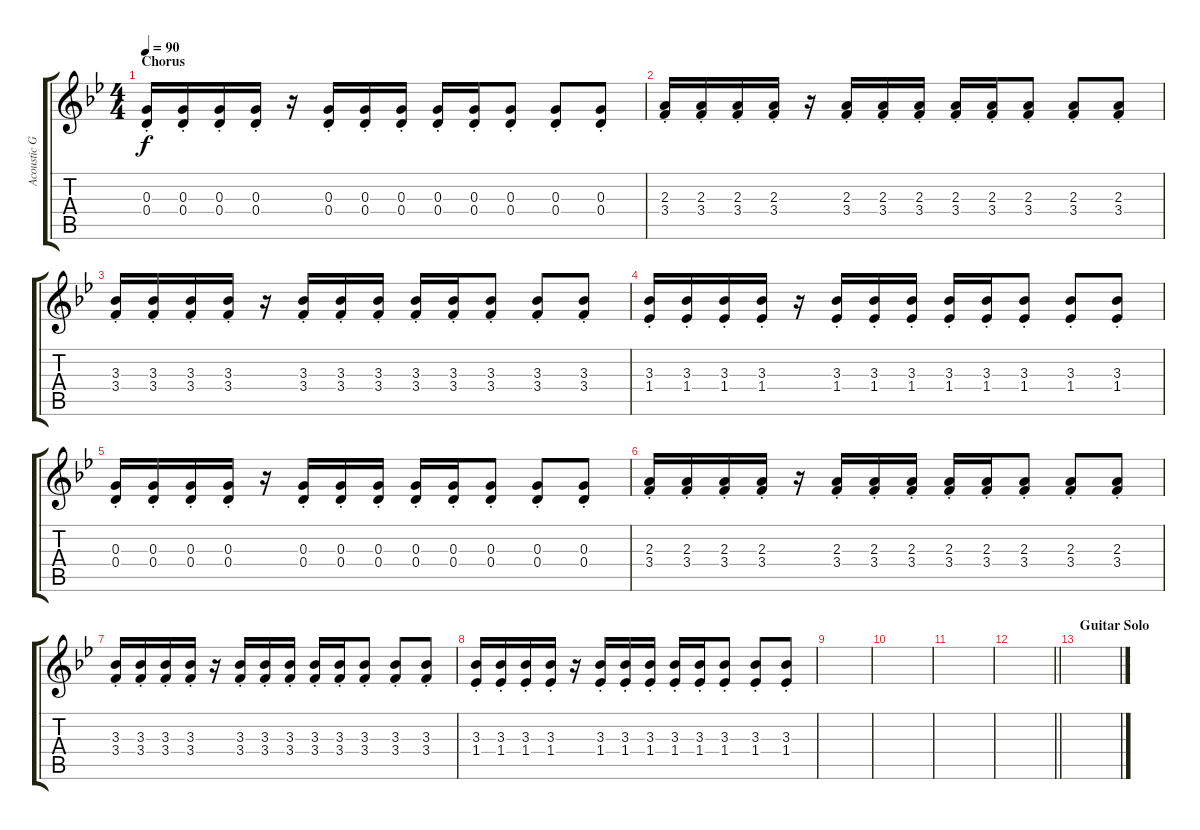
\track ("Acoustic Guitar" "Acoustic G") {instrument acousticguitarsteel}
\staff {score tabs}
\tuning (E4 B3 G3 D3 A2 E2) {hide}
\ts (4 4)
\section ("" "Chorus")
\tempo 90
\clef g2
\ks bb
(0.3{st} 0.4{st}).16{dy f} (0.3{st} 0.4{st}).16 (0.3{st} 0.4{st}).16 (0.3{st} 0.4{st}).16 r.16 (0.3{st} 0.4{st}).16 (0.3{st} 0.4{st}).16 (0.3{st} 0.4{st}).16 (0.3{st} 0.4{st}).16 (0.3{st} 0.4{st}).16 (0.3{st} 0.4{st}).8 (0.3{st} 0.4{st}).8 (0.3{st} 0.4{st}).8 |
(2.3{st} 3.4{st}).16 (2.3{st} 3.4{st}).16 (2.3{st} 3.4{st}).16 (2.3{st} 3.4{st}).16 r.16 (2.3{st} 3.4{st}).16 (2.3{st} 3.4{st}).16 (2.3{st} 3.4{st}).16 (2.3{st} 3.4{st}).16 (2.3{st} 3.4{st}).16 (2.3{st} 3.4{st}).8 (2.3{st} 3.4{st}).8 (2.3{st} 3.4{st}).8 |
(3.3{st} 3.4{st}).16 (3.3{st} 3.4{st}).16 (3.3{st} 3.4{st}).16 (3.3{st} 3.4{st}).16 r.16 (3.3{st} 3.4{st}).16 (3.3{st} 3.4{st}).16 (3.3{st} 3.4{st}).16 (3.3{st} 3.4{st}).16 (3.3{st} 3.4{st}).16 (3.3{st} 3.4{st}).8 (3.3{st} 3.4{st}).8 (3.3{st} 3.4{st}).8 |
(3.3{st} 1.4{st}).16 (3.3{st} 1.4{st}).16 (3.3{st} 1.4{st}).16 (3.3{st} 1.4{st}).16 r.16 (3.3{st} 1.4{st}).16 (3.3{st} 1.4{st}).16 (3.3{st} 1.4{st}).16 (3.3{st} 1.4{st}).16 (3.3{st} 1.4{st}).16 (3.3{st} 1.4{st}).8 (3.3{st} 1.4{st}).8 (3.3{st} 1.4{st}).8 |
(0.3{st} 0.4{st}).16 (0.3{st} 0.4{st}).16 (0.3{st} 0.4{st}).16 (0.3{st} 0.4{st}).16 r.16 (0.3{st} 0.4{st}).16 (0.3{st} 0.4{st}).16 (0.3{st} 0.4{st}).16 (0.3{st} 0.4{st}).16 (0.3{st} 0.4{st}).16 (0.3{st} 0.4{st}).8 (0.3{st} 0.4{st}).8 (0.3{st} 0.4{st}).8 |
(2.3{st} 3.4{st}).16 (2.3{st} 3.4{st}).16 (2.3{st} 3.4{st}).16 (2.3{st} 3.4{st}).16 r.16 (2.3{st} 3.4{st}).16 (2.3{st} 3.4{st}).16 (2.3{st} 3.4{st}).16 (2.3{st} 3.4{st}).16 (2.3{st} 3.4{st}).16 (2.3{st} 3.4{st}).8 (2.3{st} 3.4{st}).8 (2.3{st} 3.4{st}).8 |
(3.3{st} 3.4{st}).16 (3.3{st} 3.4{st}).16 (3.3{st} 3.4{st}).16 (3.3{st} 3.4{st}).16 r.16 (3.3{st} 3.4{st}).16 (3.3{st} 3.4{st}).16 (3.3{st} 3.4{st}).16 (3.3{st} 3.4{st}).16 (3.3{st} 3.4{st}).16 (3.3{st} 3.4{st}).8 (3.3{st} 3.4{st}).8 (3.3{st} 3.4{st}).8 |
(3.3{st} 1.4{st}).16 (3.3{st} 1.4{st}).16 (3.3{st} 1.4{st}).16 (3.3{st} 1.4{st}).16 r.16 (3.3{st} 1.4{st}).16 (3.3{st} 1.4{st}).16 (3.3{st} 1.4{st}).16 (3.3{st} 1.4{st}).16 (3.3{st} 1.4{st}).16 (3.3{st} 1.4{st}).8 (3.3{st} 1.4{st}).8 (3.3{st} 1.4{st}).8 |
|
|
|
\barLineRight lightlight
|
\section ("" "Guitar Solo")
